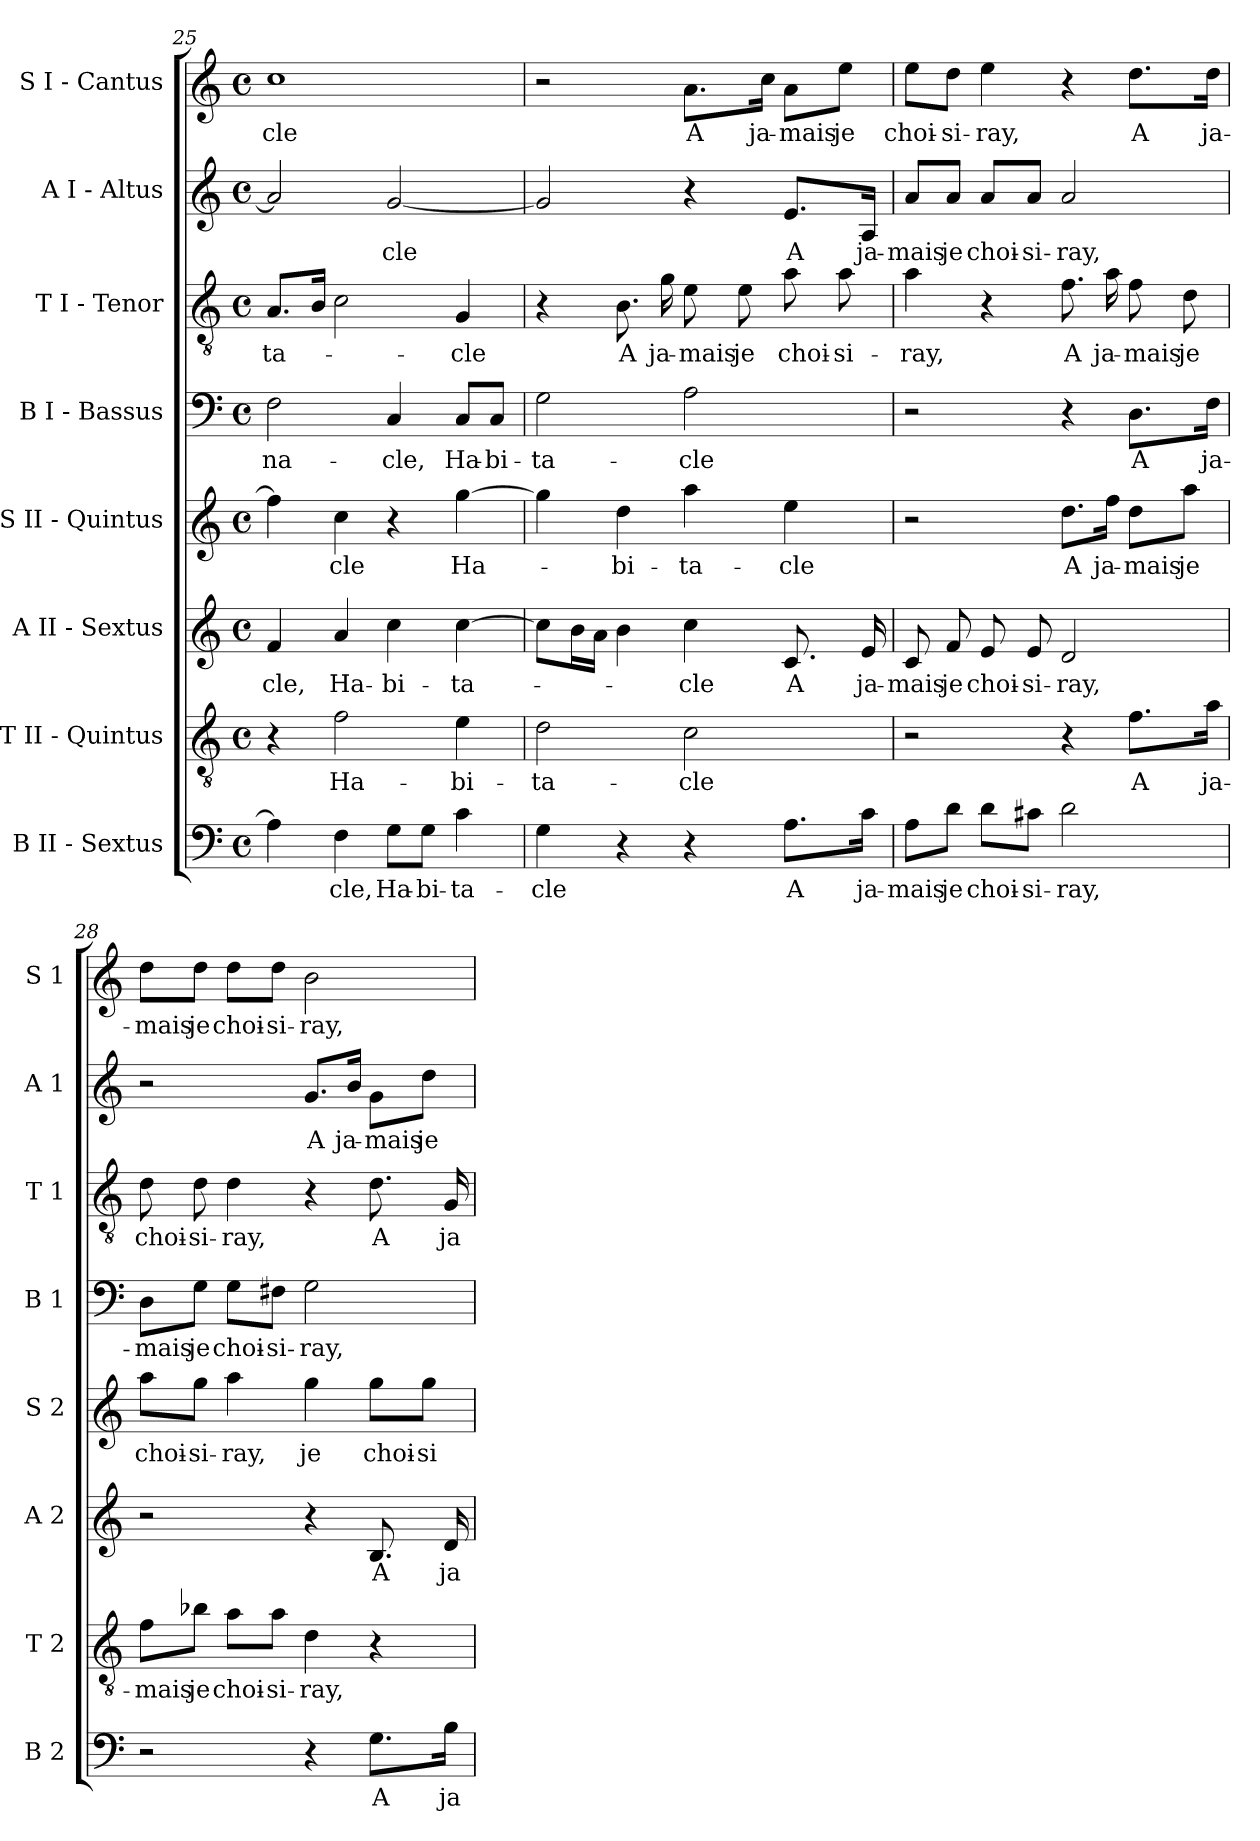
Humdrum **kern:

**kern	**text	**kern	**text	**kern	**text	**kern	**text	**kern	**text	**kern	**text	**kern	**text	**kern	**text
*part8	*part8	*part7	*part7	*part6	*part6	*part5	*part5	*part4	*part4	*part3	*part3	*part2	*part2	*part1	*part1
*staff8	*staff8	*staff7	*staff7	*staff6	*staff6	*staff5	*staff5	*staff4	*staff4	*staff3	*staff3	*staff2	*staff2	*staff1	*staff1
*I"B II - Sextus	*	*I"T II - Quintus	*	*I"A II - Sextus	*	*I"S II - Quintus	*	*I"B I - Bassus	*	*I"T I - Tenor	*	*I"A I - Altus	*	*I"S I - Cantus	*
*I'B 2	*	*I'T 2	*	*I'A 2	*	*I'S 2	*	*I'B 1	*	*I'T 1	*	*I'A 1	*	*I'S 1	*
*clefF4	*	*clefGv2	*	*clefG2	*	*clefG2	*	*clefF4	*	*clefGv2	*	*clefG2	*	*clefG2	*
*k[]	*	*k[]	*	*k[]	*	*k[]	*	*k[]	*	*k[]	*	*k[]	*	*k[]	*
*C:	*	*C:	*	*C:	*	*C:	*	*C:	*	*C:	*	*C:	*	*C:	*
*M4/4	*	*M4/4	*	*M4/4	*	*M4/4	*	*M4/4	*	*M4/4	*	*M4/4	*	*M4/4	*
*met(c)	*	*met(c)	*	*met(c)	*	*met(c)	*	*met(c)	*	*met(c)	*	*met(c)	*	*met(c)	*
=25	=25	=25	=25	=25	=25	=25	=25	=25	=25	=25	=25	=25	=25	=25	=25
!	!	!	!	!	!LO:LY:b	!	!	!	!LO:LY:b	!	!LO:LY:b	!	!	!	!LO:LY:b
4A\]	.	4r	.	4f/	-cle,	4ff\]	.	2F\	-na-	8.A/L	-ta-	2a/]	.	1cc	-cle
.	.	.	.	.	.	.	.	.	.	16B/Jk	.	.	.	.	.
!	!LO:LY:b	!	!LO:LY:b	!	!LO:LY:b	!	!LO:LY:b	!	!	!	!	!	!	!	!
4F\	-cle,	2f\	Ha-	4a/	Ha-	4cc\	-cle	.	.	2c\	.	.	.	.	.
!	!LO:LY:b	!	!	!	!LO:LY:b	!	!	!	!LO:LY:b	!	!	!	!LO:LY:b	!	!
8G\L	Ha-	.	.	4cc\	-bi-	4r	.	4C/	-cle,	.	.	[2g/	-cle	.	.
!	!LO:LY:b	!	!	!	!	!	!	!	!	!	!	!	!	!	!
8G\J	-bi-	.	.	.	.	.	.	.	.	.	.	.	.	.	.
!	!LO:LY:b	!	!LO:LY:b	!	!LO:LY:b	!	!LO:LY:b	!	!LO:LY:b	!	!LO:LY:b	!	!	!	!
4c\	-ta-	4e\	-bi-	[4cc\	-ta-	[4gg\	Ha-	8C/L	Ha-	4G/	-cle	.	.	.	.
!	!	!	!	!	!	!	!	!	!LO:LY:b	!	!	!	!	!	!
.	.	.	.	.	.	.	.	8C/J	-bi-	.	.	.	.	.	.
!!LO:LB:g=z
=26	=26	=26	=26	=26	=26	=26	=26	=26	=26	=26	=26	=26	=26	=26	=26
!	!LO:LY:b	!	!LO:LY:b	!	!	!	!	!	!LO:LY:b	!	!	!	!	!	!
4G\	-cle	2d\	-ta-	8cc\L]	.	4gg\]	.	2G\	-ta-	4r	.	2g/]	.	2r	.
.	.	.	.	16b\L	.	.	.	.	.	.	.	.	.	.	.
.	.	.	.	16a\JJ	.	.	.	.	.	.	.	.	.	.	.
!	!	!	!	!	!	!	!LO:LY:b	!	!	!	!LO:LY:b	!	!	!	!
4r	.	.	.	4b\	.	4dd\	-bi-	.	.	8.B\	A	.	.	.	.
!	!	!	!	!	!	!	!	!	!	!	!LO:LY:b	!	!	!	!
.	.	.	.	.	.	.	.	.	.	16g\	ja-	.	.	.	.
!	!	!	!LO:LY:b	!	!LO:LY:b	!	!LO:LY:b	!	!LO:LY:b	!	!LO:LY:b	!	!	!	!LO:LY:b
4r	.	2c\	-cle	4cc\	-cle	4aa\	-ta-	2A\	-cle	8e\	-mais	4r	.	8.a\L	A
!	!	!	!	!	!	!	!	!	!	!	!LO:LY:b	!	!	!	!
.	.	.	.	.	.	.	.	.	.	8e\	je	.	.	.	.
!	!	!	!	!	!	!	!	!	!	!	!	!	!	!	!LO:LY:b
.	.	.	.	.	.	.	.	.	.	.	.	.	.	16cc\Jk	ja-
!	!LO:LY:b	!	!	!	!LO:LY:b	!	!LO:LY:b	!	!	!	!LO:LY:b	!	!LO:LY:b	!	!LO:LY:b
8.A\L	A	.	.	8.c/	A	4ee\	-cle	.	.	8a\	choi-	8.e/L	A	8a\L	-mais
!	!	!	!	!	!	!	!	!	!	!	!LO:LY:b	!	!	!	!LO:LY:b
.	.	.	.	.	.	.	.	.	.	8a\	-si-	.	.	8ee\J	je
!	!LO:LY:b	!	!	!	!LO:LY:b	!	!	!	!	!	!	!	!LO:LY:b	!	!
16c\Jk	ja-	.	.	16e/	ja-	.	.	.	.	.	.	16A/Jk	ja-	.	.
=27	=27	=27	=27	=27	=27	=27	=27	=27	=27	=27	=27	=27	=27	=27	=27
!	!LO:LY:b	!	!	!	!LO:LY:b	!	!	!	!	!	!LO:LY:b	!	!LO:LY:b	!	!LO:LY:b
8A\L	-mais	2r	.	8c/	-mais	2r	.	2r	.	4a\	-ray,	8a/L	-mais	8ee\L	choi-
!	!LO:LY:b	!	!	!	!LO:LY:b	!	!	!	!	!	!	!	!LO:LY:b	!	!LO:LY:b
8d\J	je	.	.	8f/	je	.	.	.	.	.	.	8a/J	je	8dd\J	-si-
!	!LO:LY:b	!	!	!	!LO:LY:b	!	!	!	!	!	!	!	!LO:LY:b	!	!LO:LY:b
8d\L	choi-	.	.	8e/	choi-	.	.	.	.	4r	.	8a/L	choi-	4ee\	-ray,
!	!LO:LY:b	!	!	!	!LO:LY:b	!	!	!	!	!	!	!	!LO:LY:b	!	!
8c#X\J	-si-	.	.	8e/	-si-	.	.	.	.	.	.	8a/J	-si-	.	.
!	!LO:LY:b	!	!	!	!LO:LY:b	!	!LO:LY:b	!	!	!	!LO:LY:b	!	!LO:LY:b	!	!
2d\	-ray,	4r	.	2d/	-ray,	8.dd\L	A	4r	.	8.f\	A	2a/	-ray,	4r	.
!	!	!	!	!	!	!	!LO:LY:b	!	!	!	!LO:LY:b	!	!	!	!
.	.	.	.	.	.	16ff\Jk	ja-	.	.	16a\	ja-	.	.	.	.
!	!	!	!LO:LY:b	!	!	!	!LO:LY:b	!	!LO:LY:b	!	!LO:LY:b	!	!	!	!LO:LY:b
.	.	8.f\L	A	.	.	8dd\L	-mais	8.D\L	A	8f\	-mais	.	.	8.dd\L	A
!	!	!	!	!	!	!	!LO:LY:b	!	!	!	!LO:LY:b	!	!	!	!
.	.	.	.	.	.	8aa\J	je	.	.	8d\	je	.	.	.	.
!	!	!	!LO:LY:b	!	!	!	!	!	!LO:LY:b	!	!	!	!	!	!LO:LY:b
.	.	16a\Jk	ja-	.	.	.	.	16F\Jk	ja-	.	.	.	.	16dd\Jk	ja-
=28	=28	=28	=28	=28	=28	=28	=28	=28	=28	=28	=28	=28	=28	=28	=28
!	!	!	!LO:LY:b	!	!	!	!LO:LY:b	!	!LO:LY:b	!	!LO:LY:b	!	!	!	!LO:LY:b
2r	.	8f\L	-mais	2r	.	8aa\L	choi-	8D\L	-mais	8d\	choi-	2r	.	8dd\L	-mais
!	!	!	!LO:LY:b	!	!	!	!LO:LY:b	!	!LO:LY:b	!	!LO:LY:b	!	!	!	!LO:LY:b
.	.	8b-X\J	je	.	.	8gg\J	-si-	8G\J	je	8d\	-si-	.	.	8dd\J	je
!	!	!	!LO:LY:b	!	!	!	!LO:LY:b	!	!LO:LY:b	!	!LO:LY:b	!	!	!	!LO:LY:b
.	.	8a\L	choi-	.	.	4aa\	-ray,	8G\L	choi-	4d\	-ray,	.	.	8dd\L	choi-
!	!	!	!LO:LY:b	!	!	!	!	!	!LO:LY:b	!	!	!	!	!	!LO:LY:b
.	.	8a\J	-si-	.	.	.	.	8F#X\J	-si-	.	.	.	.	8dd\J	-si-
!	!	!	!LO:LY:b	!	!	!	!LO:LY:b	!	!LO:LY:b	!	!	!	!LO:LY:b	!	!LO:LY:b
4r	.	4d\	-ray,	4r	.	4gg\	je	2G\	-ray,	4r	.	8.g/L	A	2b\	-ray,
!	!	!	!	!	!	!	!	!	!	!	!	!	!LO:LY:b	!	!
.	.	.	.	.	.	.	.	.	.	.	.	16b/Jk	ja-	.	.
!	!LO:LY:b	!	!	!	!LO:LY:b	!	!LO:LY:b	!	!	!	!LO:LY:b	!	!LO:LY:b	!	!
8.G\L	A	4r	.	8.B/	A	8gg\L	choi-	.	.	8.d\	A	8g\L	-mais	.	.
!	!	!	!	!	!	!	!LO:LY:b	!	!	!	!	!	!LO:LY:b	!	!
.	.	.	.	.	.	8gg\J	-si-	.	.	.	.	8dd\J	je	.	.
!	!LO:LY:b	!	!	!	!LO:LY:b	!	!	!	!	!	!LO:LY:b	!	!	!	!
16B\Jk	ja-	.	.	16d/	ja-	.	.	.	.	16G/	ja-	.	.	.	.
=	=	=	=	=	=	=	=	=	=	=	=	=	=	=	=
*-	*-	*-	*-	*-	*-	*-	*-	*-	*-	*-	*-	*-	*-	*-	*-
